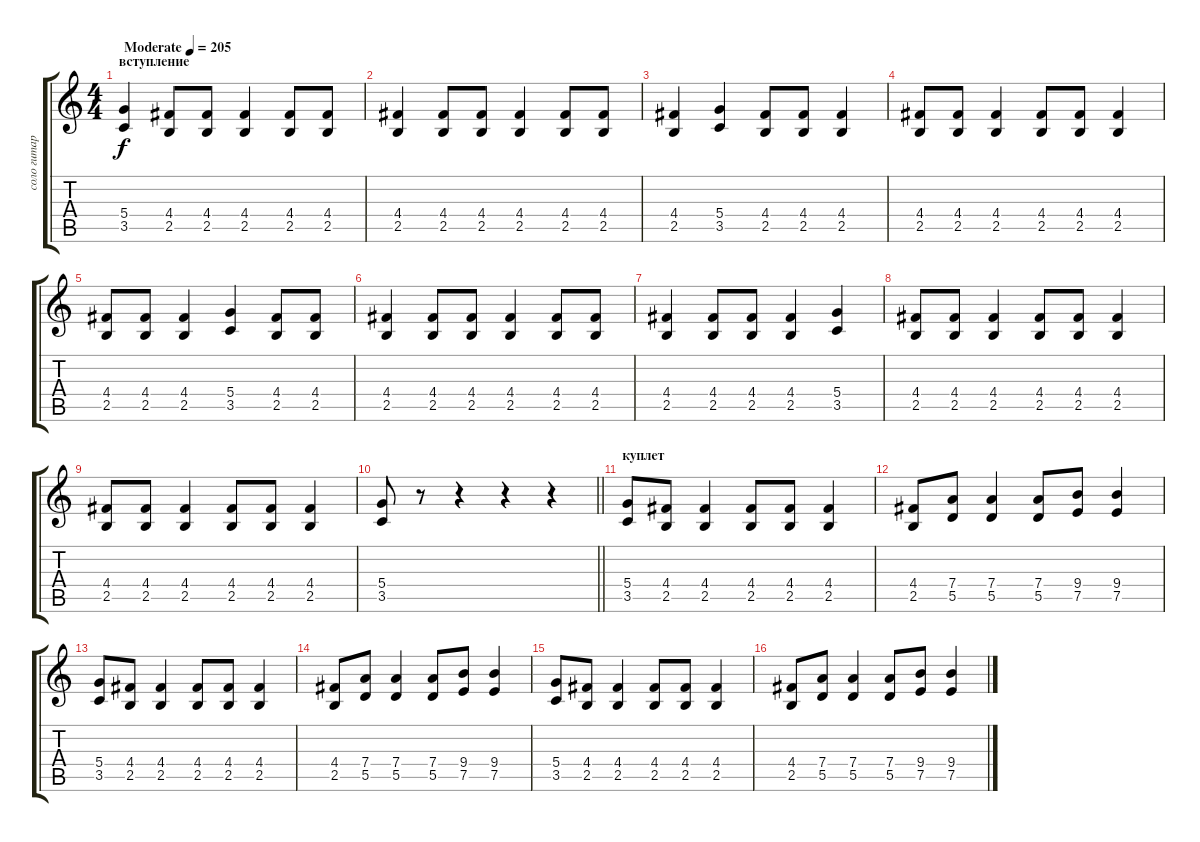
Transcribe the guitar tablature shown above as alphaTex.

\track ("соло гитара" "соло гитар") {instrument distortionguitar}
\staff {score tabs}
\tuning (E4 B3 G3 D3 A2 E2) {hide}
\ts (4 4)
\section ("" "вступление")
\tempo (205 "Moderate")
\clef g2
\ks c
(5.4 3.5).4{dy f instrument distortionguitar} (4.4 2.5).8 (4.4 2.5).8 (4.4 2.5).4 (4.4 2.5).8 (4.4 2.5).8 |
(4.4 2.5).4 (4.4 2.5).8 (4.4 2.5).8 (4.4 2.5).4 (4.4 2.5).8 (4.4 2.5).8 |
(4.4 2.5).4 (5.4 3.5).4 (4.4 2.5).8 (4.4 2.5).8 (4.4 2.5).4 |
(4.4 2.5).8 (4.4 2.5).8 (4.4 2.5).4 (4.4 2.5).8 (4.4 2.5).8 (4.4 2.5).4 |
(4.4 2.5).8 (4.4 2.5).8 (4.4 2.5).4 (5.4 3.5).4 (4.4 2.5).8 (4.4 2.5).8 |
(4.4 2.5).4 (4.4 2.5).8 (4.4 2.5).8 (4.4 2.5).4 (4.4 2.5).8 (4.4 2.5).8 |
(4.4 2.5).4 (4.4 2.5).8 (4.4 2.5).8 (4.4 2.5).4 (5.4 3.5).4 |
(4.4 2.5).8 (4.4 2.5).8 (4.4 2.5).4 (4.4 2.5).8 (4.4 2.5).8 (4.4 2.5).4 |
(4.4 2.5).8 (4.4 2.5).8 (4.4 2.5).4 (4.4 2.5).8 (4.4 2.5).8 (4.4 2.5).4 |
\barLineRight lightlight
(5.4 3.5).8 r.8 r.4 r.4 r.4 |
\section ("" "куплет")
(5.4 3.5).8 (4.4 2.5).8 (4.4 2.5).4 (4.4 2.5).8 (4.4 2.5).8 (4.4 2.5).4 |
(4.4 2.5).8 (7.4 5.5).8 (7.4 5.5).4 (7.4 5.5).8 (9.4 7.5).8 (9.4 7.5).4 |
(5.4 3.5).8 (4.4 2.5).8 (4.4 2.5).4 (4.4 2.5).8 (4.4 2.5).8 (4.4 2.5).4 |
(4.4 2.5).8 (7.4 5.5).8 (7.4 5.5).4 (7.4 5.5).8 (9.4 7.5).8 (9.4 7.5).4 |
(5.4 3.5).8 (4.4 2.5).8 (4.4 2.5).4 (4.4 2.5).8 (4.4 2.5).8 (4.4 2.5).4 |
(4.4 2.5).8 (7.4 5.5).8 (7.4 5.5).4 (7.4 5.5).8 (9.4 7.5).8 (9.4 7.5).4
